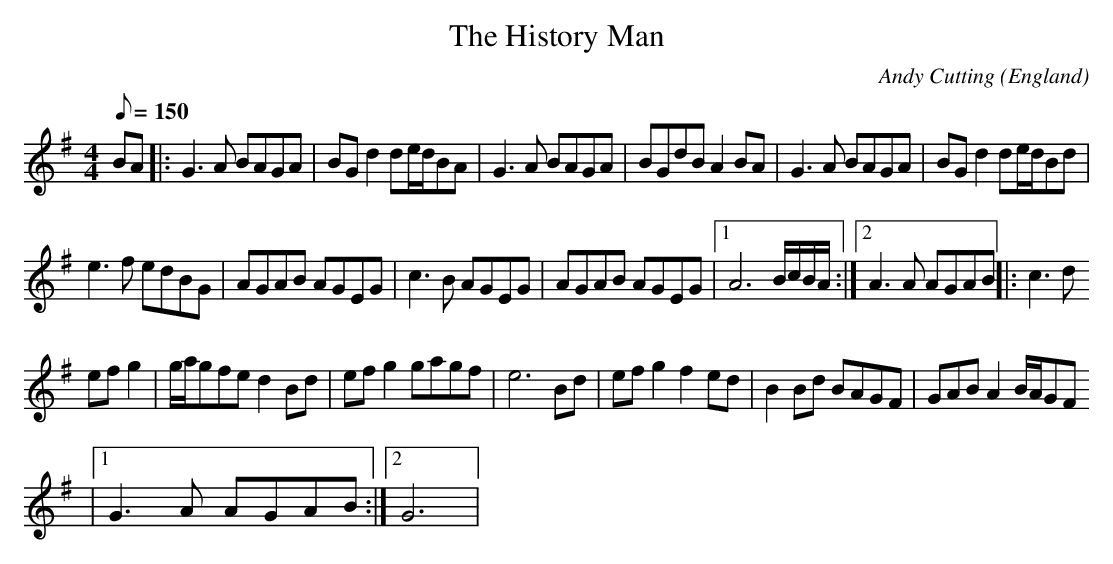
X:1
T:The History Man
O:England
M:4/4
L:1/8
Q:150
C:Andy Cutting
K:G
BA|:G3A BAGA|BG d2 de/2d/2BA|G3A BAGA|BGdB A2BA|G3A BAGA|BGd2 de/2d/2Bd|
e3f edBG|AGAB AGEG|c3B AGEG|AGAB AGEG|1A6 B/2c/2B/2A/2:|2 A3A AGAB||:c3d
efg2|g/2a/2gfe d2Bd|efg2 gagf|e6 Bd|efg2 f2ed|B2Bd BAGF|GAB A2 B/2A/2GF
|1G3A AGAB:|2G6|
